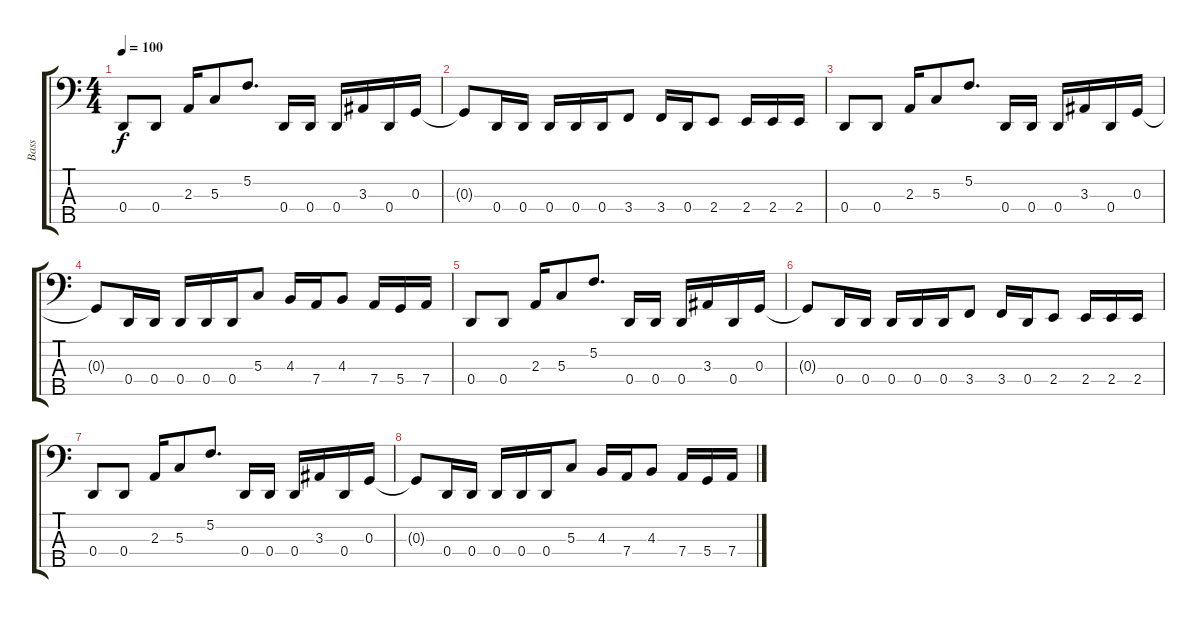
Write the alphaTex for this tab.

\track ("Bass" "Bass") {instrument electricbassfinger}
\staff {score tabs}
\tuning (F2 C2 G1 D1 A0) {hide}
\ts (4 4)
\tempo 100
\clef f4
\ks c
0.4.8{dy f} 0.4.8 2.3.16 5.3.8 5.2.8{d} 0.4.16 0.4.16 0.4.16 3.3.16 0.4.16 0.3.16 |
0.3{t}.8 0.4.16 0.4.16 0.4.16 0.4.16 0.4.16 3.4.8 3.4.16 0.4.16 2.4.8 2.4.16 2.4.16 2.4.16 |
0.4.8 0.4.8 2.3.16 5.3.8 5.2.8{d} 0.4.16 0.4.16 0.4.16 3.3.16 0.4.16 0.3.16 |
0.3{t}.8 0.4.16 0.4.16 0.4.16 0.4.16 0.4.16 5.3.8 4.3.16 7.4.16 4.3.8 7.4.16 5.4.16 7.4.16 |
0.4.8 0.4.8 2.3.16 5.3.8 5.2.8{d} 0.4.16 0.4.16 0.4.16 3.3.16 0.4.16 0.3.16 |
0.3{t}.8 0.4.16 0.4.16 0.4.16 0.4.16 0.4.16 3.4.8 3.4.16 0.4.16 2.4.8 2.4.16 2.4.16 2.4.16 |
0.4.8 0.4.8 2.3.16 5.3.8 5.2.8{d} 0.4.16 0.4.16 0.4.16 3.3.16 0.4.16 0.3.16 |
0.3{t}.8 0.4.16 0.4.16 0.4.16 0.4.16 0.4.16 5.3.8 4.3.16 7.4.16 4.3.8 7.4.16 5.4.16 7.4.16
